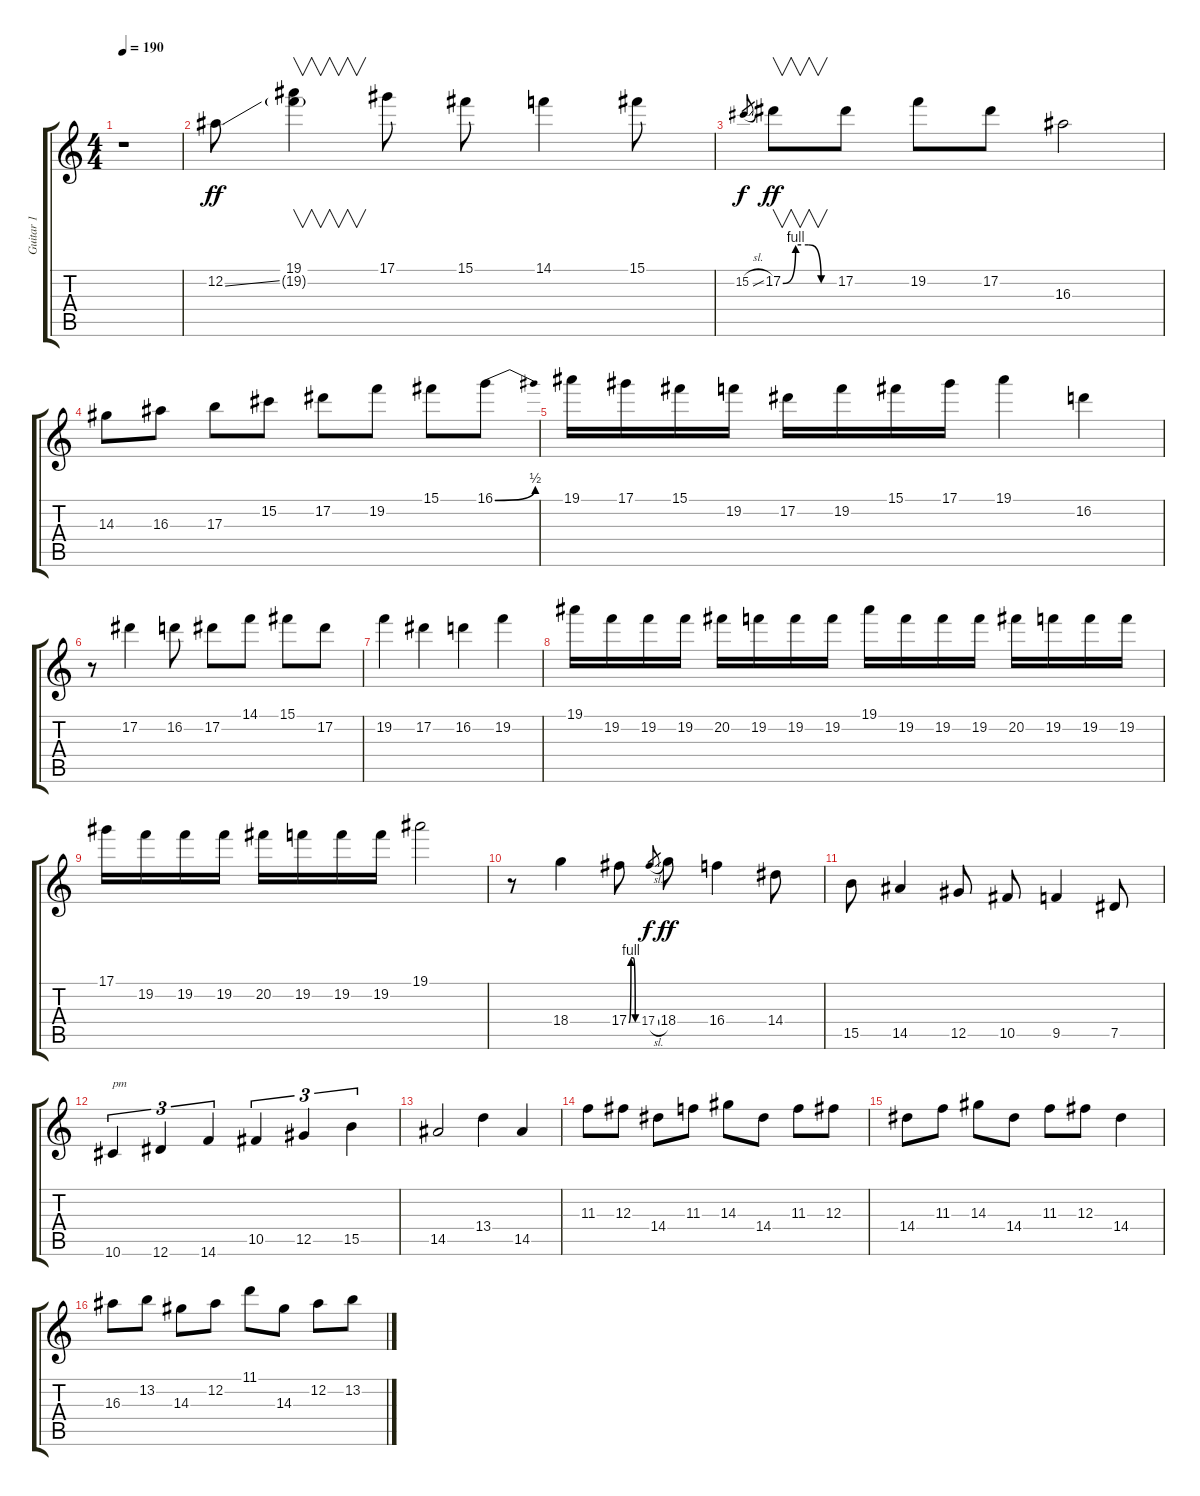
\track ("Guitar 1" "Guitar 1") {instrument distortionguitar}
\staff {score tabs}
\tuning (Eb4 Bb3 Gb3 Db3 Ab2 Eb2) {hide}
\ts (4 4)
\tempo 190
\clef g2
\ks c
r.1{dy ff} |
12.2{ss}.8{volume 16 balance 8 instrument distortionguitar} (19.1 19.2{g}).4{v} 17.1.8 15.1.8 14.1.4 15.1.8 |
15.2{sl}.8{gr dy f} 17.2{be (custom 0 0 15 4 30 4 45 0 60 0)}.8{v dy ff} 17.2.8 19.2.8 17.2.8 16.3.2 |
14.3.8 16.3.8 17.3.8 15.2.8 17.2.8 19.2.8 15.1.8 16.1{be (bend 0 0 60 2)}.8 |
19.1.16 17.1.16 15.1.16 19.2.16 17.2.16 19.2.16 15.1.16 17.1.16 19.1.4 16.2.4 |
r.8 17.2.4 16.2.8 17.2.8 14.1.8 15.1.8 17.2.8 |
19.2.4 17.2.4 16.2.4 19.2.4 |
19.1.16 19.2.16 19.2.16 19.2.16 20.2.16 19.2.16 19.2.16 19.2.16 19.1.16 19.2.16 19.2.16 19.2.16 20.2.16 19.2.16 19.2.16 19.2.16 |
17.1.16 19.2.16 19.2.16 19.2.16 20.2.16 19.2.16 19.2.16 19.2.16 19.1.2 |
r.8 18.4.4 17.4{be (custom 0 0 15 4 30 4 45 0 60 0)}.8 17.4{sl}.8{gr dy f} 18.4.8{dy ff} 16.4.4 14.4.8 |
15.5.8 14.5.4 12.5.8 10.5.8 9.5.4 7.5.8 |
10.6.4{tu (3 2) txt "pm"} 12.6.4{tu (3 2)} 14.6.4{tu (3 2)} 10.5.4{tu (3 2)} 12.5.4{tu (3 2)} 15.5.4{tu (3 2)} |
14.5.2 13.4.4 14.5.4 |
11.3.8 12.3.8 14.4.8 11.3.8 14.3.8 14.4.8 11.3.8 12.3.8 |
14.4.8 11.3.8 14.3.8 14.4.8 11.3.8 12.3.8 14.4.4 |
16.3.8 13.2.8 14.3.8 12.2.8 11.1.8 14.3.8 12.2.8 13.2.8
